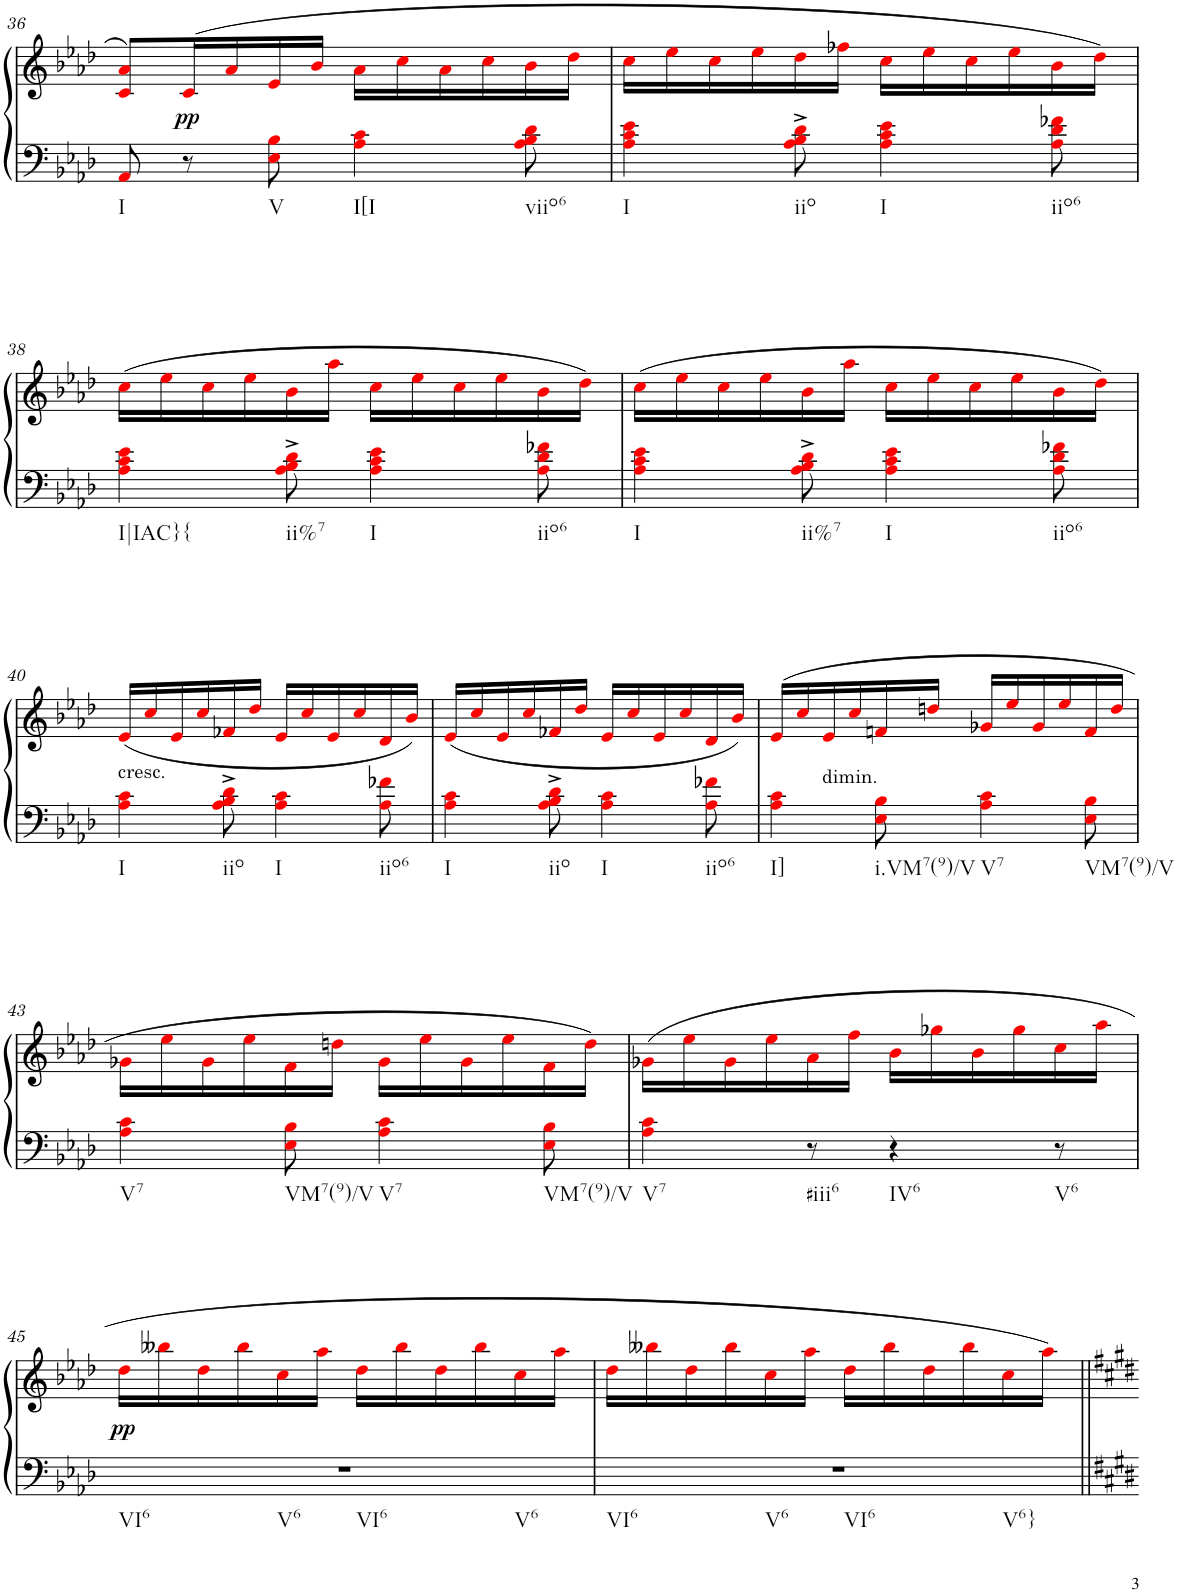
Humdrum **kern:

**kern	**kern	**dynam
*part1	*part1	*part1
*staff2	*staff1	*staff1/2
*I"Piano	*	*
*I'Pno.	*	*
!!LO:PB:g=z
*clefG2	*clefF4	*
*k[b-e-a-d-]	*k[b-e-a-d-]	*
*M6/8	*M6/8	*
=36	=36	=36
!LO:TX:b:t=I	!	!
8AA-i/	8ci/ 8a-i/L	.
!	!	!LO:DY:b
8r	(16ci/L	pp
.	16a-i/	.
!LO:TX:b:t=V	!	!
8E-i\ 8B-i\	16e-i/	.
.	16b-i/JJ	.
!LO:TX:b:t=I[I	!	!
4A-i\ 4ci\	16a-i\LL	.
.	16cci\	.
.	16a-i\	.
.	16cci\	.
!LO:TX:b:t=viio6	!	!
8A-i\ 8B-i\ 8d-i\	16b-i\	.
.	16dd-i\JJ	.
=37	=37	=37
!LO:TX:b:t=I	!	!
4A-i\ 4ci\ 4e-i\	16cci\LL	.
.	16ee-i\	.
.	16cci\	.
.	16ee-i\	.
!LO:TX:b:t=iio	!	!
8A-i\^ 8B-i\^ 8d-i\^	16dd-i\	.
.	16ff-Xi\JJ	.
!LO:TX:b:t=I	!	!
4A-i\ 4ci\ 4e-i\	16cci\LL	.
.	16ee-i\	.
.	16cci\	.
.	16ee-i\	.
!LO:TX:b:t=iio6	!	!
8A-i\ 8d-i\ 8f-Xi\	16b-i\	.
.	16dd-i\JJ)	.
!!LO:LB:g=z
=38	=38	=38
!LO:TX:b:t=I|IAC}{	!	!
4A-i\ 4ci\ 4e-i\	(16cci\LL	.
.	16ee-i\	.
.	16cci\	.
.	16ee-i\	.
!LO:TX:b:t=ii%7	!	!
8A-i\^ 8B-i\^ 8d-i\^	16b-i\	.
.	16aa-i\JJ	.
!LO:TX:b:t=I	!	!
4A-i\ 4ci\ 4e-i\	16cci\LL	.
.	16ee-i\	.
.	16cci\	.
.	16ee-i\	.
!LO:TX:b:t=iio6	!	!
8A-i\ 8d-i\ 8f-Xi\	16b-i\	.
.	16dd-i\JJ)	.
=39	=39	=39
!LO:TX:b:t=I	!	!
4A-i\ 4ci\ 4e-i\	(16cci\LL	.
.	16ee-i\	.
.	16cci\	.
.	16ee-i\	.
!LO:TX:b:t=ii%7	!	!
8A-i\^ 8B-i\^ 8d-i\^	16b-i\	.
.	16aa-i\JJ	.
!LO:TX:b:t=I	!	!
4A-i\ 4ci\ 4e-i\	16cci\LL	.
.	16ee-i\	.
.	16cci\	.
.	16ee-i\	.
!LO:TX:b:t=iio6	!	!
8A-i\ 8d-i\ 8f-Xi\	16b-i\	.
.	16dd-i\JJ)	.
!!LO:LB:g=z
=40	=40	=40
!	!LO:TX:b:t=cresc.	!
!LO:TX:b:t=I	!	!
4A-i\ 4ci\	(16e-i/LL	.
.	16cci/	.
.	16e-i/	.
.	16cci/	.
!LO:TX:b:t=iio	!	!
8A-i\^ 8B-i\^ 8d-i\^	16f-Xi/	.
.	16dd-i/JJ	.
!LO:TX:b:t=I	!	!
4A-i\ 4ci\	16e-i/LL	.
.	16cci/	.
.	16e-i/	.
.	16cci/	.
!LO:TX:b:t=iio6	!	!
8A-i\ 8f-Xi\	16d-i/	.
.	16b-i/JJ)	.
=41	=41	=41
!LO:TX:b:t=I	!	!
4A-i\ 4ci\	(16e-i/LL	.
.	16cci/	.
.	16e-i/	.
.	16cci/	.
!LO:TX:b:t=iio	!	!
8A-i\^ 8B-i\^ 8d-i\^	16f-Xi/	.
.	16dd-i/JJ	.
!LO:TX:b:t=I	!	!
4A-i\ 4ci\	16e-i/LL	.
.	16cci/	.
.	16e-i/	.
.	16cci/	.
!LO:TX:b:t=iio6	!	!
8A-i\ 8f-Xi\	16d-i/	.
.	16b-i/JJ)	.
=42	=42	=42
!LO:TX:b:t=I]	!	!
4A-i\ 4ci\	(16e-i/LL	.
.	16cci/	.
!	!LO:TX:b:t=dimin.	!
.	16e-i/	.
.	16cci/	.
!LO:TX:b:t=i.VM7(9)/V	!	!
8E-i\ 8B-i\	16fni/	.
.	16ddni/JJ	.
!LO:TX:b:t=V7	!	!
4A-i\ 4ci\	16g-Xi/LL	.
.	16ee-i/	.
.	16g-i/	.
.	16ee-i/	.
!LO:TX:b:t=VM7(9)/V	!	!
8E-i\ 8B-i\	16fi/	.
.	16ddi/JJ	.
!!LO:LB:g=z
=43	=43	=43
!LO:TX:b:t=V7	!	!
4A-i\ 4ci\	16g-Xi\LL	.
.	16ee-i\	.
.	16g-i\	.
.	16ee-i\	.
!LO:TX:b:t=VM7(9)/V	!	!
8E-i\ 8B-i\	16fi\	.
.	16ddni\JJ	.
!LO:TX:b:t=V7	!	!
4A-i\ 4ci\	16g-i\LL	.
.	16ee-i\	.
.	16g-i\	.
.	16ee-i\	.
!LO:TX:b:t=VM7(9)/V	!	!
8E-i\ 8B-i\	16fi\	.
.	16ddi\JJ)	.
=44	=44	=44
!LO:TX:b:t=V7	!	!
4A-i\ 4ci\	(16g-Xi\LL	.
.	16ee-i\	.
.	16g-i\	.
.	16ee-i\	.
!LO:TX:b:t=#iii6	!	!
8r	16a-i\	.
.	16ffi\JJ	.
!LO:TX:b:t=IV6	!	!
4r	16b-i\LL	.
.	16gg-Xi\	.
.	16b-i\	.
.	16gg-i\	.
!LO:TX:b:t=V6	!	!
8r	16cci\	.
.	16aa-i\JJ	.
!!LO:LB:g=z
=45	=45	=45
!LO:TX:b:t=VI6	!	!
!LO:TX:b:t=V6	!	!
!LO:TX:b:t=VI6	!	!
!LO:TX:b:t=V6	!	!
!	!	!LO:DY:b
2.r	16dd-i\LL	pp
.	16bb--Xi\	.
.	16dd-i\	.
.	16bb--i\	.
.	16cci\	.
.	16aa-i\JJ	.
.	16dd-i\LL	.
.	16bb--i\	.
.	16dd-i\	.
.	16bb--i\	.
.	16cci\	.
.	16aa-i\JJ	.
=46	=46	=46
!LO:TX:b:t=VI6	!	!
!LO:TX:b:t=V6	!	!
!LO:TX:b:t=VI6	!	!
!LO:TX:b:t=V6}	!	!
2.r	16dd-i\LL	.
.	16bb--Xi\	.
.	16dd-i\	.
.	16bb--i\	.
.	16cci\	.
.	16aa-i\JJ	.
.	16dd-i\LL	.
.	16bb--i\	.
.	16dd-i\	.
.	16bb--i\	.
.	16cci\	.
.	16aa-i\JJ)	.
=||	=||	=||
*-	*-	*-
